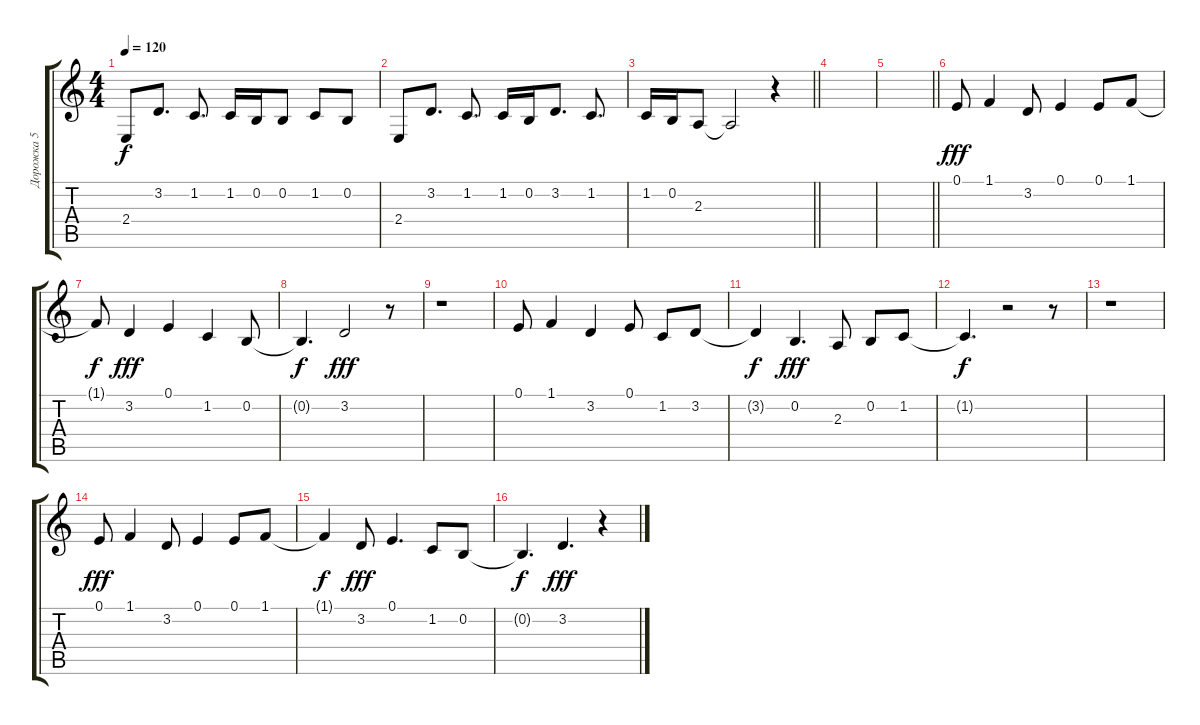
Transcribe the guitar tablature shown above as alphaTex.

\track ("Дорожка 5" "Дорожка 5") {instrument reedorgan}
\staff {score tabs}
\tuning (E4 B3 G3 D3 A2 E2) {hide}
\ts (4 4)
\tempo 120
\clef g2
\ks c
2.4.8{dy f} 3.2.8{d} 1.2.8{d} 1.2.16 0.2.16 0.2.8 1.2.8 0.2.8 |
2.4.8 3.2.8{d} 1.2.8{d} 1.2.16 0.2.16 3.2.8{d} 1.2.8{d} |
\barLineRight lightlight
1.2.16 0.2.16 2.3.8 2.3{t}.2 r.4 |
|
\barLineRight lightlight
|
0.1.8{dy fff} 1.1.4 3.2.8 0.1.4 0.1.8 1.1.8 |
1.1{t}.8{dy f} 3.2.4{dy fff} 0.1.4 1.2.4 0.2.8 |
0.2{t}.4{d dy f} 3.2.2{dy fff} r.8 |
r.1 |
0.1.8 1.1.4 3.2.4 0.1.8 1.2.8 3.2.8 |
3.2{t}.4{dy f} 0.2.4{d dy fff} 2.3.8 0.2.8 1.2.8 |
1.2{t}.4{d dy f} r.2 r.8 |
r.1 |
0.1.8{dy fff} 1.1.4 3.2.8 0.1.4 0.1.8 1.1.8 |
1.1{t}.4{dy f} 3.2.8{dy fff} 0.1.4{d} 1.2.8 0.2.8 |
0.2{t}.4{d dy f} 3.2.4{d dy fff} r.4
